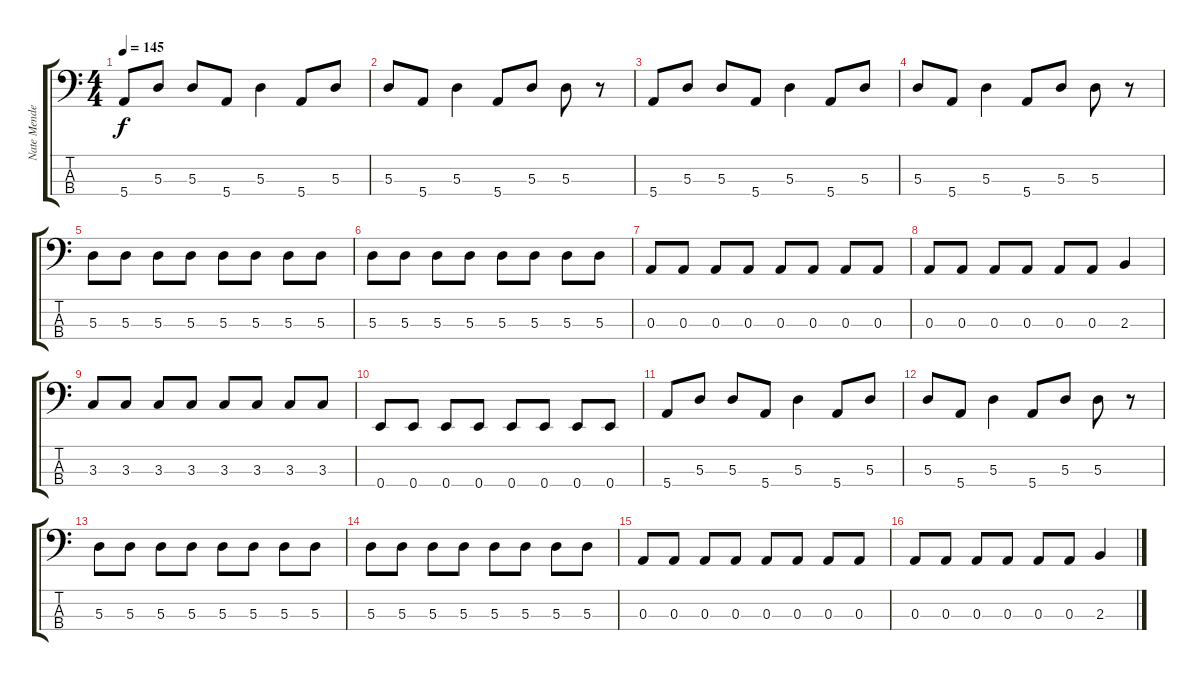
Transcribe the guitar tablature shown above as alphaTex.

\track ("Nate Mendel" "Nate Mende") {instrument electricbassfinger}
\staff {score tabs}
\tuning (G2 D2 A1 E1) {hide}
\ts (4 4)
\tempo 145
\clef f4
\ks c
5.4.8{dy f} 5.3.8 5.3.8 5.4.8 5.3.4 5.4.8 5.3.8 |
5.3.8 5.4.8 5.3.4 5.4.8 5.3.8 5.3.8 r.8 |
5.4.8 5.3.8 5.3.8 5.4.8 5.3.4 5.4.8 5.3.8 |
5.3.8 5.4.8 5.3.4 5.4.8 5.3.8 5.3.8 r.8 |
5.3.8 5.3.8 5.3.8 5.3.8 5.3.8 5.3.8 5.3.8 5.3.8 |
5.3.8 5.3.8 5.3.8 5.3.8 5.3.8 5.3.8 5.3.8 5.3.8 |
0.3.8 0.3.8 0.3.8 0.3.8 0.3.8 0.3.8 0.3.8 0.3.8 |
0.3.8 0.3.8 0.3.8 0.3.8 0.3.8 0.3.8 2.3.4 |
3.3.8 3.3.8 3.3.8 3.3.8 3.3.8 3.3.8 3.3.8 3.3.8 |
0.4.8 0.4.8 0.4.8 0.4.8 0.4.8 0.4.8 0.4.8 0.4.8 |
5.4.8 5.3.8 5.3.8 5.4.8 5.3.4 5.4.8 5.3.8 |
5.3.8 5.4.8 5.3.4 5.4.8 5.3.8 5.3.8 r.8 |
5.3.8 5.3.8 5.3.8 5.3.8 5.3.8 5.3.8 5.3.8 5.3.8 |
5.3.8 5.3.8 5.3.8 5.3.8 5.3.8 5.3.8 5.3.8 5.3.8 |
0.3.8 0.3.8 0.3.8 0.3.8 0.3.8 0.3.8 0.3.8 0.3.8 |
0.3.8 0.3.8 0.3.8 0.3.8 0.3.8 0.3.8 2.3.4
